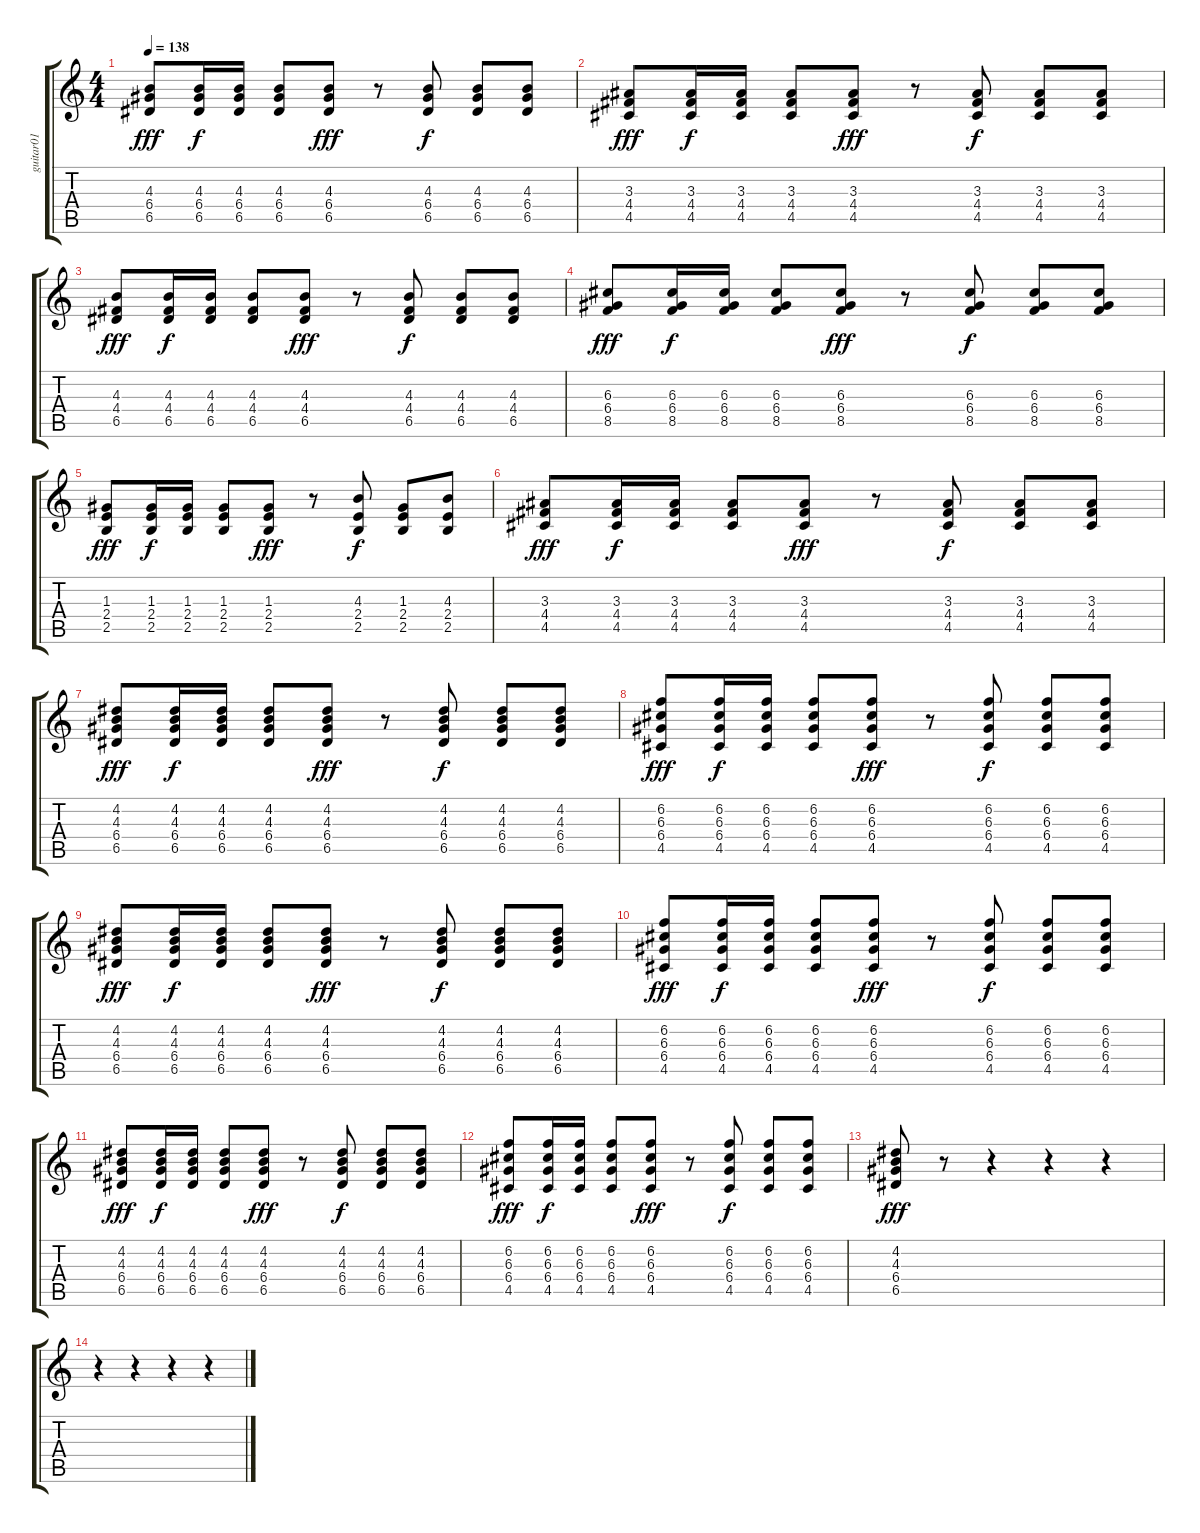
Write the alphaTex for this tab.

\track ("guitar01" "guitar01") {instrument electricguitarjazz}
\staff {score tabs}
\tuning (E4 B3 G3 D3 A2 E2) {hide}
\ts (4 4)
\tempo 138
\clef g2
\ks c
(4.3 6.4 6.5).8{dy fff} (4.3 6.4 6.5).16{dy f} (4.3 6.4 6.5).16 (4.3 6.4 6.5).8 (4.3 6.4 6.5).8{dy fff} r.8 (4.3 6.4 6.5).8{dy f} (4.3 6.4 6.5).8 (4.3 6.4 6.5).8 |
(3.3 4.4 4.5).8{dy fff} (3.3 4.4 4.5).16{dy f} (3.3 4.4 4.5).16 (3.3 4.4 4.5).8 (3.3 4.4 4.5).8{dy fff} r.8 (3.3 4.4 4.5).8{dy f} (3.3 4.4 4.5).8 (3.3 4.4 4.5).8 |
(4.3 4.4 6.5).8{dy fff} (4.3 4.4 6.5).16{dy f} (4.3 4.4 6.5).16 (4.3 4.4 6.5).8 (4.3 4.4 6.5).8{dy fff} r.8 (4.3 4.4 6.5).8{dy f} (4.3 4.4 6.5).8 (4.3 4.4 6.5).8 |
(6.3 6.4 8.5).8{dy fff} (6.3 6.4 8.5).16{dy f} (6.3 6.4 8.5).16 (6.3 6.4 8.5).8 (6.3 6.4 8.5).8{dy fff} r.8 (6.3 6.4 8.5).8{dy f} (6.3 6.4 8.5).8 (6.3 6.4 8.5).8 |
(1.3 2.4 2.5).8{dy fff} (1.3 2.4 2.5).16{dy f} (1.3 2.4 2.5).16 (1.3 2.4 2.5).8 (1.3 2.4 2.5).8{dy fff} r.8 (4.3 2.4 2.5).8{dy f} (1.3 2.4 2.5).8 (4.3 2.4 2.5).8 |
(3.3 4.4 4.5).8{dy fff} (3.3 4.4 4.5).16{dy f} (3.3 4.4 4.5).16 (3.3 4.4 4.5).8 (3.3 4.4 4.5).8{dy fff} r.8 (3.3 4.4 4.5).8{dy f} (3.3 4.4 4.5).8 (3.3 4.4 4.5).8 |
(4.2 4.3 6.4 6.5).8{dy fff} (4.2 4.3 6.4 6.5).16{dy f} (4.2 4.3 6.4 6.5).16 (4.2 4.3 6.4 6.5).8 (4.2 4.3 6.4 6.5).8{dy fff} r.8 (4.2 4.3 6.4 6.5).8{dy f} (4.2 4.3 6.4 6.5).8 (4.2 4.3 6.4 6.5).8 |
(6.2 6.3 6.4 4.5).8{dy fff} (6.2 6.3 6.4 4.5).16{dy f} (6.2 6.3 6.4 4.5).16 (6.2 6.3 6.4 4.5).8 (6.2 6.3 6.4 4.5).8{dy fff} r.8 (6.2 6.3 6.4 4.5).8{dy f} (6.2 6.3 6.4 4.5).8 (6.2 6.3 6.4 4.5).8 |
(4.2 4.3 6.4 6.5).8{dy fff} (4.2 4.3 6.4 6.5).16{dy f} (4.2 4.3 6.4 6.5).16 (4.2 4.3 6.4 6.5).8 (4.2 4.3 6.4 6.5).8{dy fff} r.8 (4.2 4.3 6.4 6.5).8{dy f} (4.2 4.3 6.4 6.5).8 (4.2 4.3 6.4 6.5).8 |
(6.2 6.3 6.4 4.5).8{dy fff} (6.2 6.3 6.4 4.5).16{dy f} (6.2 6.3 6.4 4.5).16 (6.2 6.3 6.4 4.5).8 (6.2 6.3 6.4 4.5).8{dy fff} r.8 (6.2 6.3 6.4 4.5).8{dy f} (6.2 6.3 6.4 4.5).8 (6.2 6.3 6.4 4.5).8 |
(4.2 4.3 6.4 6.5).8{dy fff} (4.2 4.3 6.4 6.5).16{dy f} (4.2 4.3 6.4 6.5).16 (4.2 4.3 6.4 6.5).8 (4.2 4.3 6.4 6.5).8{dy fff} r.8 (4.2 4.3 6.4 6.5).8{dy f} (4.2 4.3 6.4 6.5).8 (4.2 4.3 6.4 6.5).8 |
(6.2 6.3 6.4 4.5).8{dy fff} (6.2 6.3 6.4 4.5).16{dy f} (6.2 6.3 6.4 4.5).16 (6.2 6.3 6.4 4.5).8 (6.2 6.3 6.4 4.5).8{dy fff} r.8 (6.2 6.3 6.4 4.5).8{dy f} (6.2 6.3 6.4 4.5).8 (6.2 6.3 6.4 4.5).8 |
(4.2 4.3 6.4 6.5).8{dy fff} r.8 r.4 r.4 r.4 |
r.4 r.4 r.4 r.4
